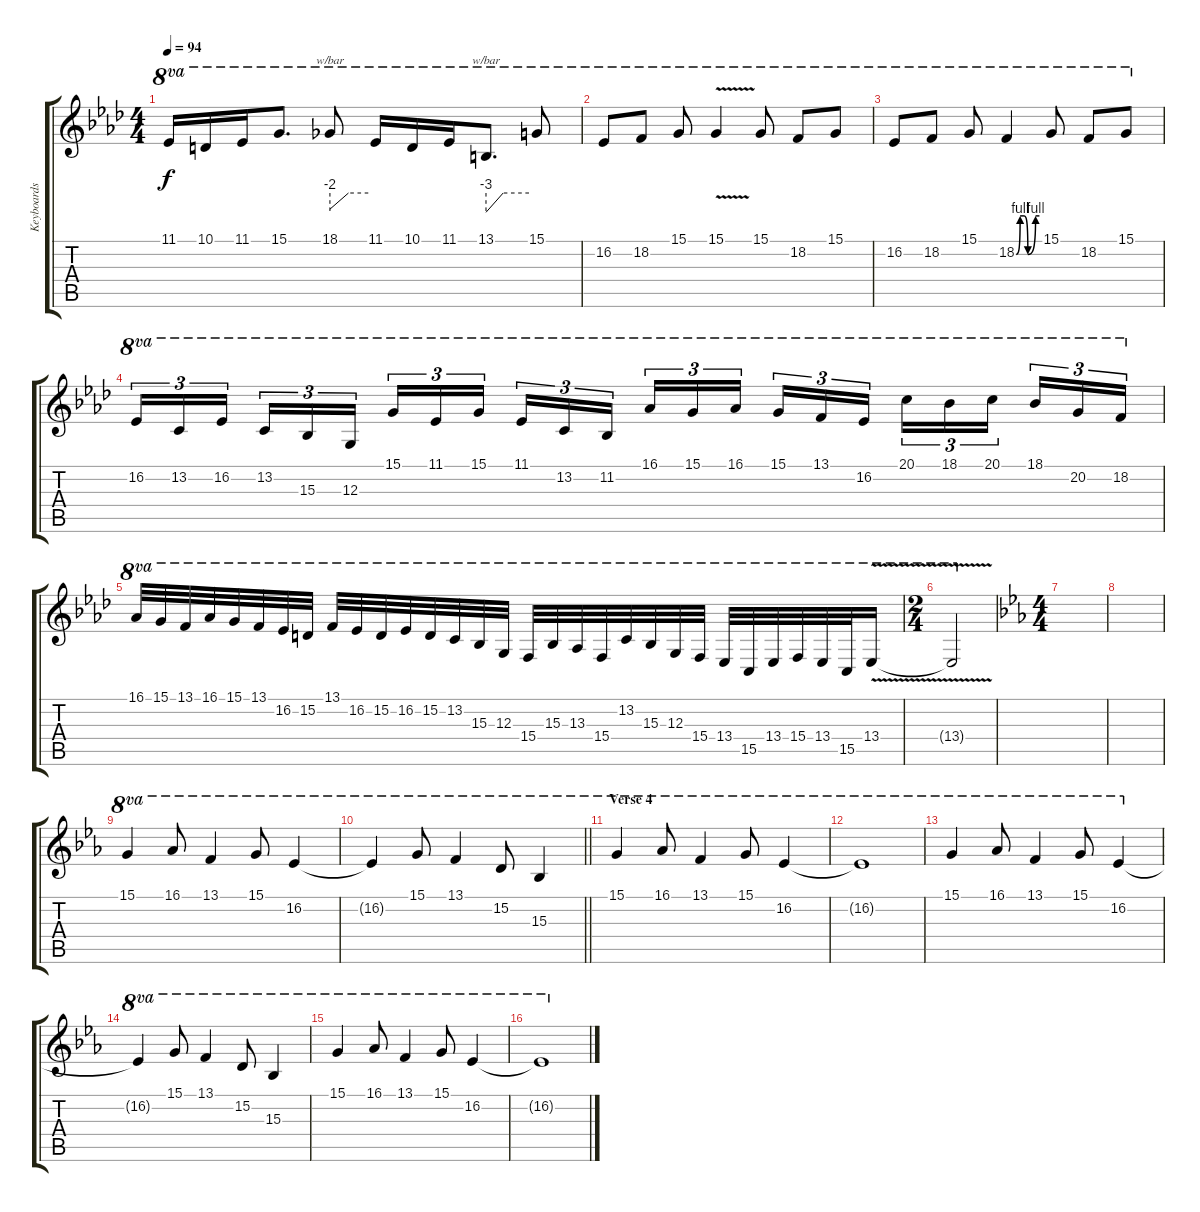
\track ("Keyboards" "Keyboards") {instrument fx1rain}
\staff {score tabs}
\tuning (E4 B3 G3 D3 A2 E2) {hide}
\ts (4 4)
\tempo 94
\clef g2
\ks ab
11.1.16{ot 8va dy f} 10.1.16{ot 8va} 11.1.16{ot 8va} 15.1.8{d ot 8va} 18.1.8{tbe (custom default 0 -8 29 0 60 0) ot 8va} 11.1.16{ot 8va} 10.1.16{ot 8va} 11.1.16{ot 8va} 13.1.8{d tbe (custom default 0 -12 24 0 60 0) ot 8va} 15.1.8{ot 8va} |
16.2.8{ot 8va} 18.2.8{ot 8va} 15.1.8{ot 8va} 15.1{v}.4{ot 8va} 15.1.8{ot 8va} 18.2.8{ot 8va} 15.1.8{ot 8va} |
16.2.8{ot 8va} 18.2.8{ot 8va} 15.1.8{ot 8va} 18.2{be (custom 0 0 10 4 20 4 30 0 50 4 60 4)}.4{ot 8va} 15.1.8{ot 8va} 18.2.8{ot 8va} 15.1.8{ot 8va} |
16.2.16{tu (3 2) ot 8va} 13.2.16{tu (3 2) ot 8va} 16.2.16{tu (3 2) ot 8va beam splitsecondary} 13.2.16{tu (3 2) ot 8va} 15.3.16{tu (3 2) ot 8va} 12.3.16{tu (3 2) ot 8va} 15.1.16{tu (3 2) ot 8va} 11.1.16{tu (3 2) ot 8va} 15.1.16{tu (3 2) ot 8va beam splitsecondary} 11.1.16{tu (3 2) ot 8va} 13.2.16{tu (3 2) ot 8va} 11.2.16{tu (3 2) ot 8va} 16.1.16{tu (3 2) ot 8va} 15.1.16{tu (3 2) ot 8va} 16.1.16{tu (3 2) ot 8va beam splitsecondary} 15.1.16{tu (3 2) ot 8va} 13.1.16{tu (3 2) ot 8va} 16.2.16{tu (3 2) ot 8va} 20.1.16{tu (3 2) ot 8va} 18.1.16{tu (3 2) ot 8va} 20.1.16{tu (3 2) ot 8va beam splitsecondary} 18.1.16{tu (3 2) ot 8va} 20.2.16{tu (3 2) ot 8va} 18.2.16{tu (3 2) ot 8va} |
16.1.32{ot 8va} 15.1.32{ot 8va} 13.1.32{ot 8va} 16.1.32{ot 8va} 15.1.32{ot 8va} 13.1.32{ot 8va} 16.2.32{ot 8va} 15.2.32{ot 8va} 13.1.32{ot 8va} 16.2.32{ot 8va} 15.2.32{ot 8va} 16.2.32{ot 8va} 15.2.32{ot 8va} 13.2.32{ot 8va} 15.3.32{ot 8va} 12.3.32{ot 8va} 15.4.32{ot 8va} 15.3.32{ot 8va} 13.3.32{ot 8va} 15.4.32{ot 8va} 13.2.32{ot 8va} 15.3.32{ot 8va} 12.3.32{ot 8va} 15.4.32{ot 8va} 13.4.32{ot 8va} 15.5.32{ot 8va} 13.4.32{ot 8va} 15.4.32{ot 8va} 13.4.32{ot 8va} 15.5.32{ot 8va} 13.4{v}.16{ot 8va} |
\ts (2 4)
13.4{t}.2{ot 8va} |
\ts (4 4)
\ks eb
|
|
15.1.4{ot 8va} 16.1.8{ot 8va} 13.1.4{ot 8va} 15.1.8{ot 8va} 16.2.4{ot 8va} |
\barLineRight lightlight
16.2{t}.4{ot 8va} 15.1.8{ot 8va} 13.1.4{ot 8va} 15.2.8{ot 8va} 15.3.4{ot 8va} |
\section ("" "Verse 4")
15.1.4{ot 8va} 16.1.8{ot 8va} 13.1.4{ot 8va} 15.1.8{ot 8va} 16.2.4{ot 8va} |
16.2{t}.1{ot 8va} |
15.1.4{ot 8va} 16.1.8{ot 8va} 13.1.4{ot 8va} 15.1.8{ot 8va} 16.2.4{ot 8va} |
16.2{t}.4{ot 8va} 15.1.8{ot 8va} 13.1.4{ot 8va} 15.2.8{ot 8va} 15.3.4{ot 8va} |
15.1.4{ot 8va} 16.1.8{ot 8va} 13.1.4{ot 8va} 15.1.8{ot 8va} 16.2.4{ot 8va} |
16.2{t}.1{ot 8va}
